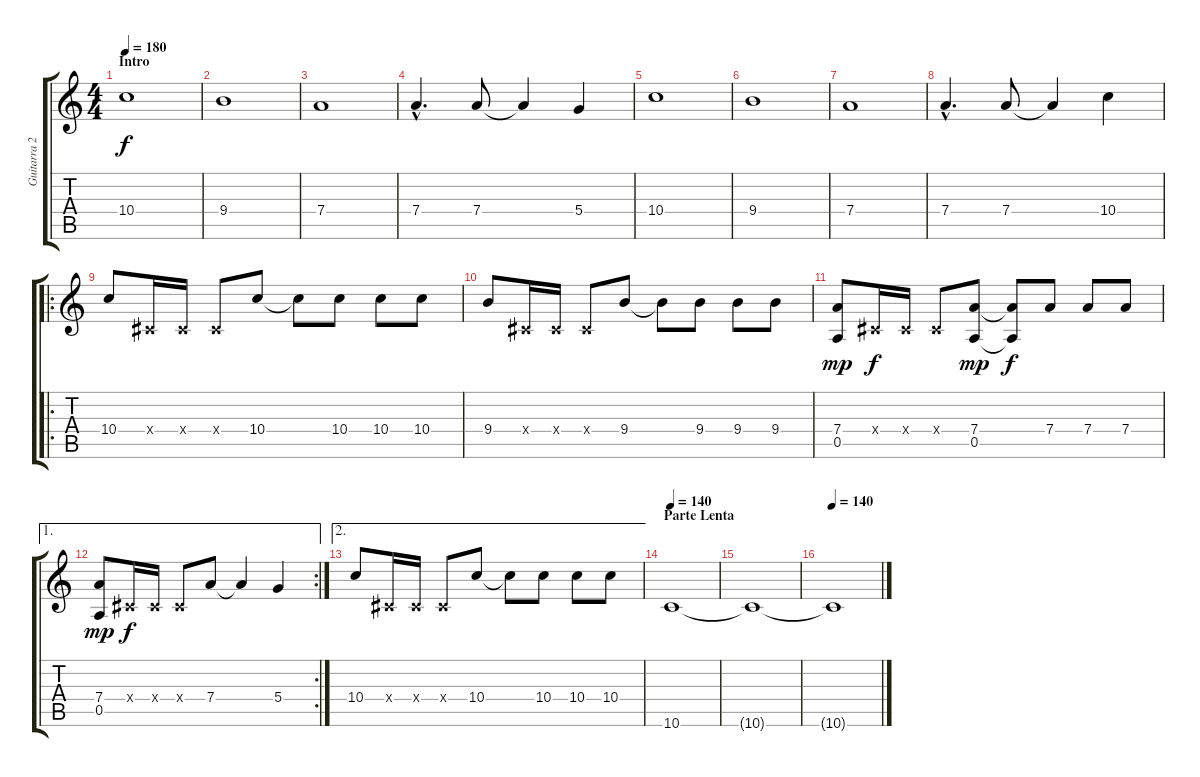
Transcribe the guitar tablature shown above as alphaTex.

\track ("Guitarra 2" "Guitarra 2") {instrument distortionguitar}
\staff {score tabs}
\tuning (E4 B3 G3 D3 A2 D2) {hide}
\ts (4 4)
\section ("" "Intro")
\tempo 180
\clef g2
\ks c
10.4.1{dy f instrument distortionguitar} |
9.4.1 |
7.4.1 |
7.4{hac}.4{d} 7.4.8 7.4{t}.4 5.4.4 |
10.4.1 |
9.4.1 |
7.4.1 |
7.4{hac}.4{d} 7.4.8 7.4{t}.4 10.4.4 |
\ro
10.4.8 -1.4{x}.16 -1.4{x}.16 -1.4{x}.8 10.4.8 10.4{t}.8 10.4.8 10.4.8 10.4.8 |
9.4.8 -1.4{x}.16 -1.4{x}.16 -1.4{x}.8 9.4.8 9.4{t}.8 9.4.8 9.4.8 9.4.8 |
(7.4 0.5).8{dy mp} -1.4{x}.16{dy f} -1.4{x}.16 -1.4{x}.8 (7.4 0.5).8{dy mp} (7.4{t} 0.5{t}).8{dy f} 7.4.8 7.4.8 7.4.8 |
\ae 1
\rc 2
(7.4 0.5).8{dy mp} -1.4{x}.16{dy f} -1.4{x}.16 -1.4{x}.8 7.4.8 7.4{t}.4 5.4.4 |
\ae 2
10.4.8 -1.4{x}.16 -1.4{x}.16 -1.4{x}.8 10.4.8 10.4{t}.8 10.4.8 10.4.8 10.4.8 |
\section ("" "Parte Lenta")
\tempo 140
10.6.1 |
10.6{t}.1 |
\tempo 140
10.6{t}.1
